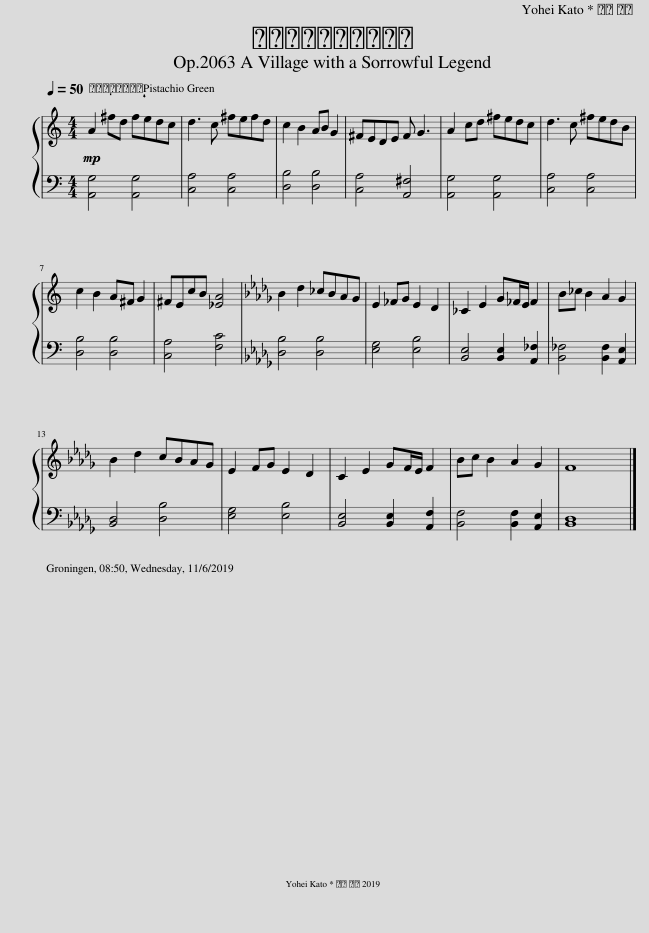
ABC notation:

X:1
%%score { 1 | 2 }
L:1/8
Q:1/4=50
M:4/4
I:linebreak $
K:C
V:1 treble
V:2 bass
V:1
!mp! A2 ^fd fedc | d3 c ^fefd | c2 B2 AB G2 | ^FEDE F G3 | A2 cd ^fedc | %5
 d3 c ^fedB |$ c2 B2 A^F G2 | ^FEcB [_EA]4 |[K:Db] B2 d2 _cBAG | E2 _FG E2 D2 | %10
 _C2 E2 G_F/E/ F2 | B_c B2 A2 G2 |$ B2 d2 cBAG | E2 FG E2 D2 | C2 E2 GF/E/ F2 | %15
 Bc B2 A2 G2 | F8 |] %17
V:2
 [A,,G,]4 [A,,G,]4 | [C,A,]4 [C,A,]4 | [D,B,]4 [D,B,]4 | [C,A,]4 [A,,^F,]4 | [A,,G,]4 [A,,G,]4 | %5
 [C,A,]4 [C,A,]4 |$ [D,B,]4 [D,B,]4 | [C,A,]4 [F,C]4 |[K:Db] [D,B,]4 [D,B,]4 | [E,G,]4 [E,B,]4 | %10
 [B,,E,]4 [B,,E,]2 [A,,_F,]2 | [B,,_F,]4 [B,,F,]2 [A,,E,]2 |$ [B,,D,]4 [D,B,]4 | [E,G,]4 [E,B,]4 | [B,,E,]4 [B,,E,]2 [A,,F,]2 | %15
 [B,,F,]4 [B,,F,]2 [A,,E,]2 | [B,,D,]8 |] %17
